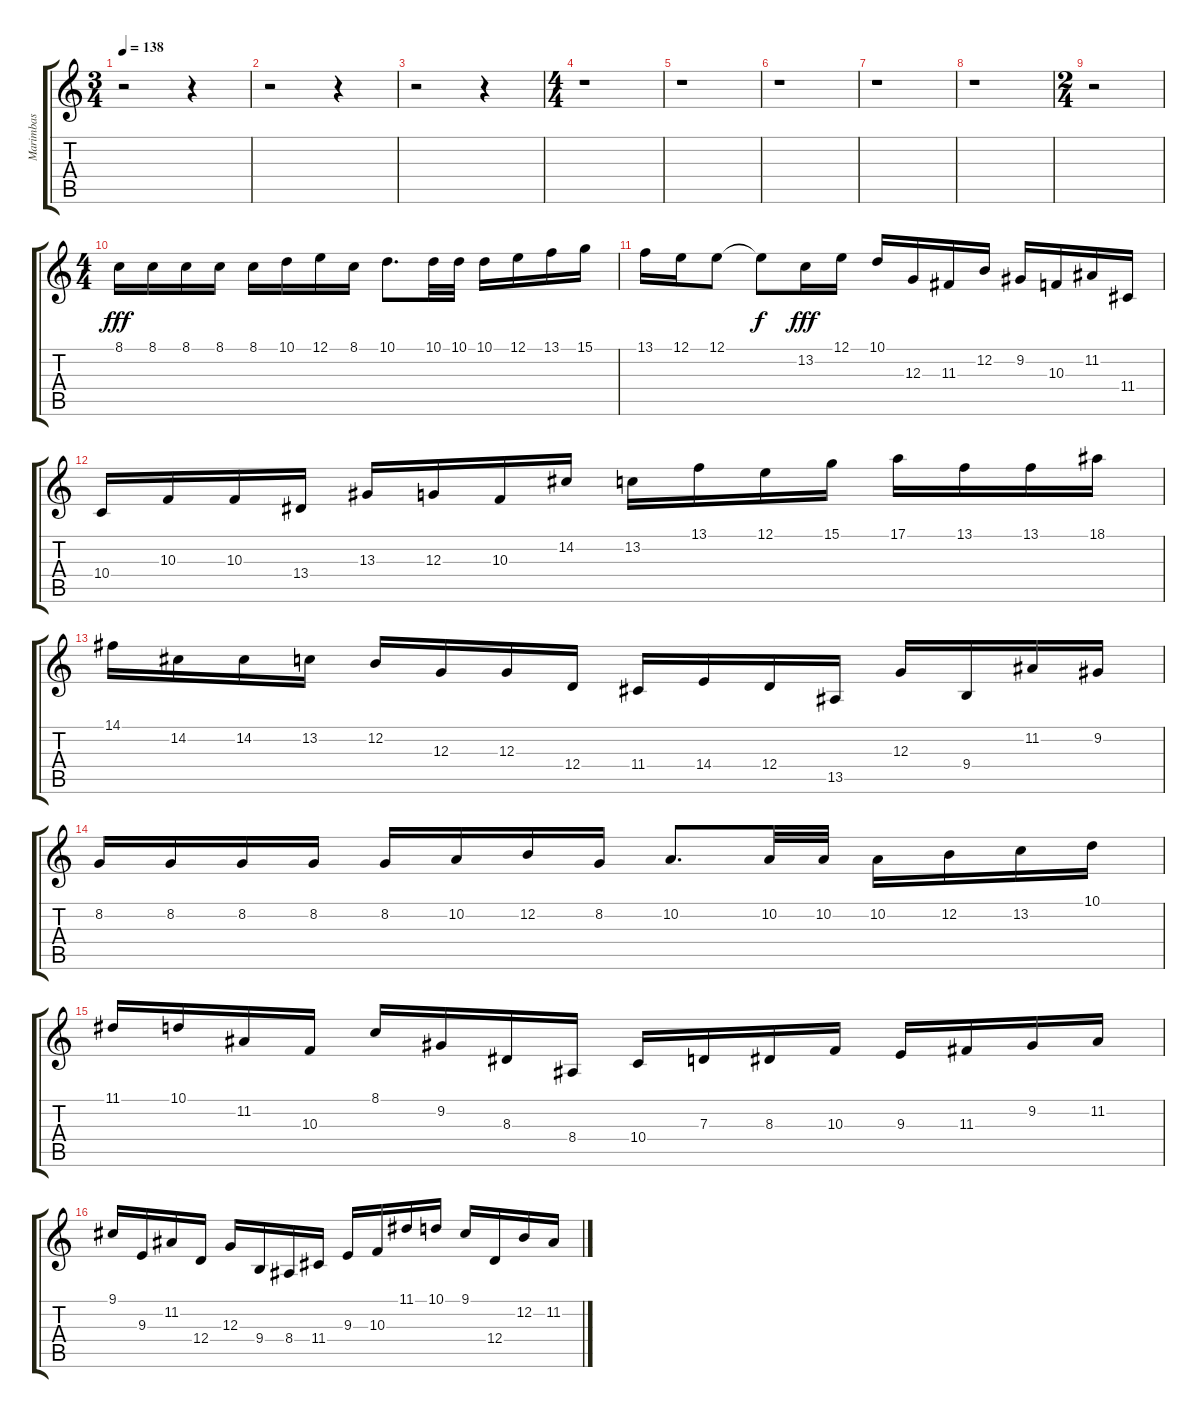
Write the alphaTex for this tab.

\track ("Marimbas" "Marimbas") {instrument marimba}
\staff {score tabs}
\tuning (E4 B3 G3 D3 A2 E2) {hide}
\ts (3 4)
\tempo 138
\clef g2
\ks c
r.2{dy fff} r.4 |
r.2 r.4 |
r.2 r.4 |
\ts (4 4)
r.1 |
r.1 |
r.1 |
r.1 |
r.1 |
\ts (2 4)
r.2 |
\ts (4 4)
8.1.16 8.1.16 8.1.16 8.1.16 8.1.16 10.1.16 12.1.16 8.1.16 10.1.8{d} 10.1.32 10.1.32 10.1.16 12.1.16 13.1.16 15.1.16 |
13.1.16 12.1.16 12.1.8 12.1{t}.8{dy f} 13.2.16{dy fff} 12.1.16 10.1.16 12.3.16 11.3.16 12.2.16 9.2.16 10.3.16 11.2.16 11.4.16 |
10.4.16 10.3.16 10.3.16 13.4.16 13.3.16 12.3.16 10.3.16 14.2.16 13.2.16 13.1.16 12.1.16 15.1.16 17.1.16 13.1.16 13.1.16 18.1.16 |
14.1.16 14.2.16 14.2.16 13.2.16 12.2.16 12.3.16 12.3.16 12.4.16 11.4.16 14.4.16 12.4.16 13.5.16 12.3.16 9.4.16 11.2.16 9.2.16 |
8.2.16 8.2.16 8.2.16 8.2.16 8.2.16 10.2.16 12.2.16 8.2.16 10.2.8{d} 10.2.32 10.2.32 10.2.16 12.2.16 13.2.16 10.1.16 |
11.1.16 10.1.16 11.2.16 10.3.16 8.1.16 9.2.16 8.3.16 8.4.16 10.4.16 7.3.16 8.3.16 10.3.16 9.3.16 11.3.16 9.2.16 11.2.16 |
9.1.16 9.3.16 11.2.16 12.4.16 12.3.16 9.4.16 8.4.16 11.4.16 9.3.16 10.3.16 11.1.16 10.1.16 9.1.16 12.4.16 12.2.16 11.2.16
